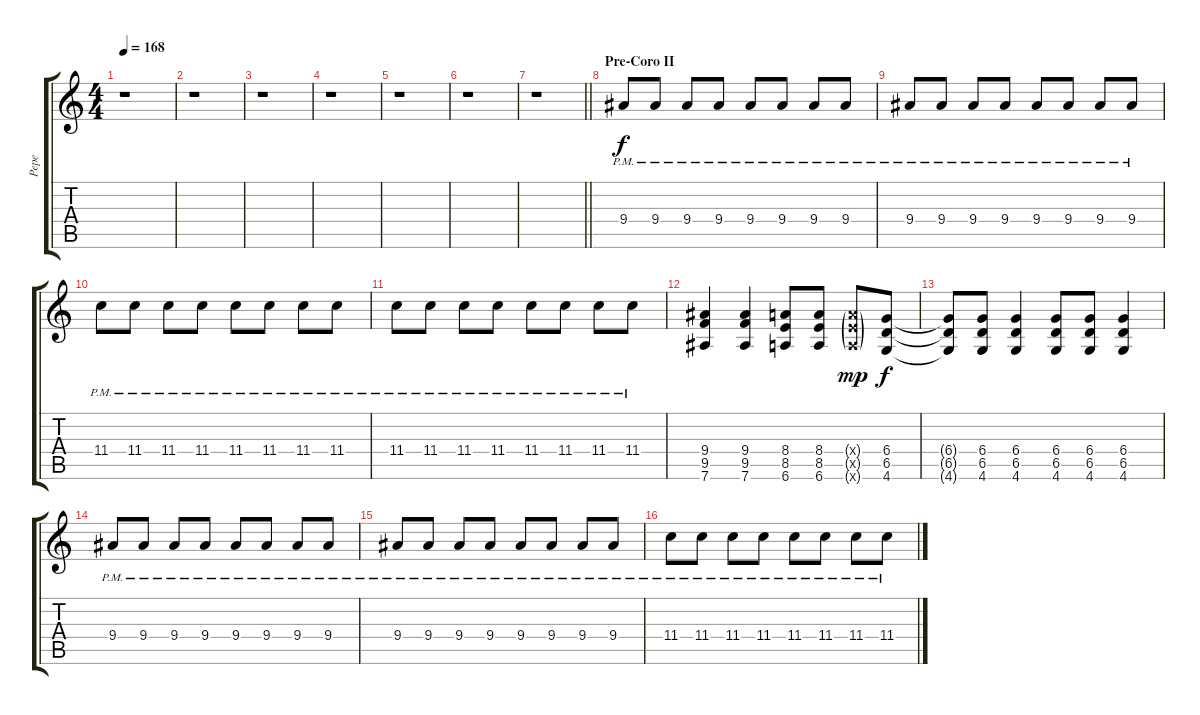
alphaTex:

\track ("Pepe" "Pepe") {instrument distortionguitar}
\staff {score tabs}
\tuning (Eb4 Bb3 Gb3 Db3 Ab2 Eb2) {hide}
\ts (4 4)
\tempo 168
\clef g2
\ks c
r.1{dy f} |
r.1 |
r.1 |
r.1 |
r.1 |
r.1 |
\barLineRight lightlight
r.1 |
\section ("" "Pre-Coro II")
9.4{pm}.8{volume 14} 9.4{pm}.8 9.4{pm}.8 9.4{pm}.8 9.4{pm}.8 9.4{pm}.8 9.4{pm}.8 9.4{pm}.8 |
9.4{pm}.8 9.4{pm}.8 9.4{pm}.8 9.4{pm}.8 9.4{pm}.8 9.4{pm}.8 9.4{pm}.8 9.4{pm}.8 |
11.4{pm}.8 11.4{pm}.8 11.4{pm}.8 11.4{pm}.8 11.4{pm}.8 11.4{pm}.8 11.4{pm}.8 11.4{pm}.8 |
11.4{pm}.8 11.4{pm}.8 11.4{pm}.8 11.4{pm}.8 11.4{pm}.8 11.4{pm}.8 11.4{pm}.8 11.4{pm}.8 |
(9.4 9.5 7.6).4 (9.4 9.5 7.6).4 (8.4 8.5 6.6).8 (8.4 8.5 6.6).8 (8.4{g x} 8.5{g x} 6.6{g x}).8{dy mp} (6.4 6.5 4.6).8{dy f} |
(6.4{t} 6.5{t} 4.6{t}).8 (6.4 6.5 4.6).8 (6.4 6.5 4.6).4 (6.4 6.5 4.6).8 (6.4 6.5 4.6).8 (6.4 6.5 4.6).4 |
9.4{pm}.8 9.4{pm}.8 9.4{pm}.8 9.4{pm}.8 9.4{pm}.8 9.4{pm}.8 9.4{pm}.8 9.4{pm}.8 |
9.4{pm}.8 9.4{pm}.8 9.4{pm}.8 9.4{pm}.8 9.4{pm}.8 9.4{pm}.8 9.4{pm}.8 9.4{pm}.8 |
11.4{pm}.8 11.4{pm}.8 11.4{pm}.8 11.4{pm}.8 11.4{pm}.8 11.4{pm}.8 11.4{pm}.8 11.4{pm}.8
